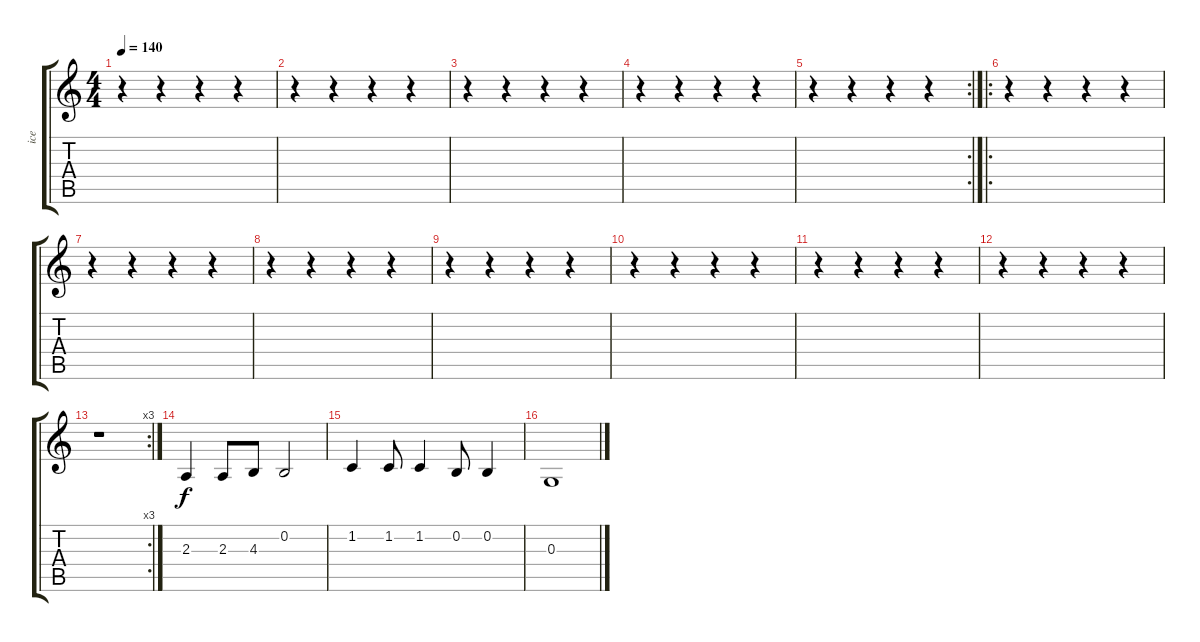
\track ("ice" "ice") {instrument synthvoice}
\staff {score tabs}
\tuning (E4 B3 G3 D3 A2 E2) {hide}
\ts (4 4)
\tempo 140
\clef g2
\ks c
r.4{dy f} r.4 r.4 r.4 |
r.4 r.4 r.4 r.4 |
r.4 r.4 r.4 r.4 |
r.4 r.4 r.4 r.4 |
\rc 2
r.4 r.4 r.4 r.4 |
\ro
r.4 r.4 r.4 r.4 |
r.4 r.4 r.4 r.4 |
r.4 r.4 r.4 r.4 |
r.4 r.4 r.4 r.4 |
r.4 r.4 r.4 r.4 |
r.4 r.4 r.4 r.4 |
r.4 r.4 r.4 r.4 |
\rc 3
r.1 |
2.3.4 2.3.8 4.3.8 0.2.2 |
1.2.4 1.2.8 1.2.4 0.2.8 0.2.4 |
0.3.1
